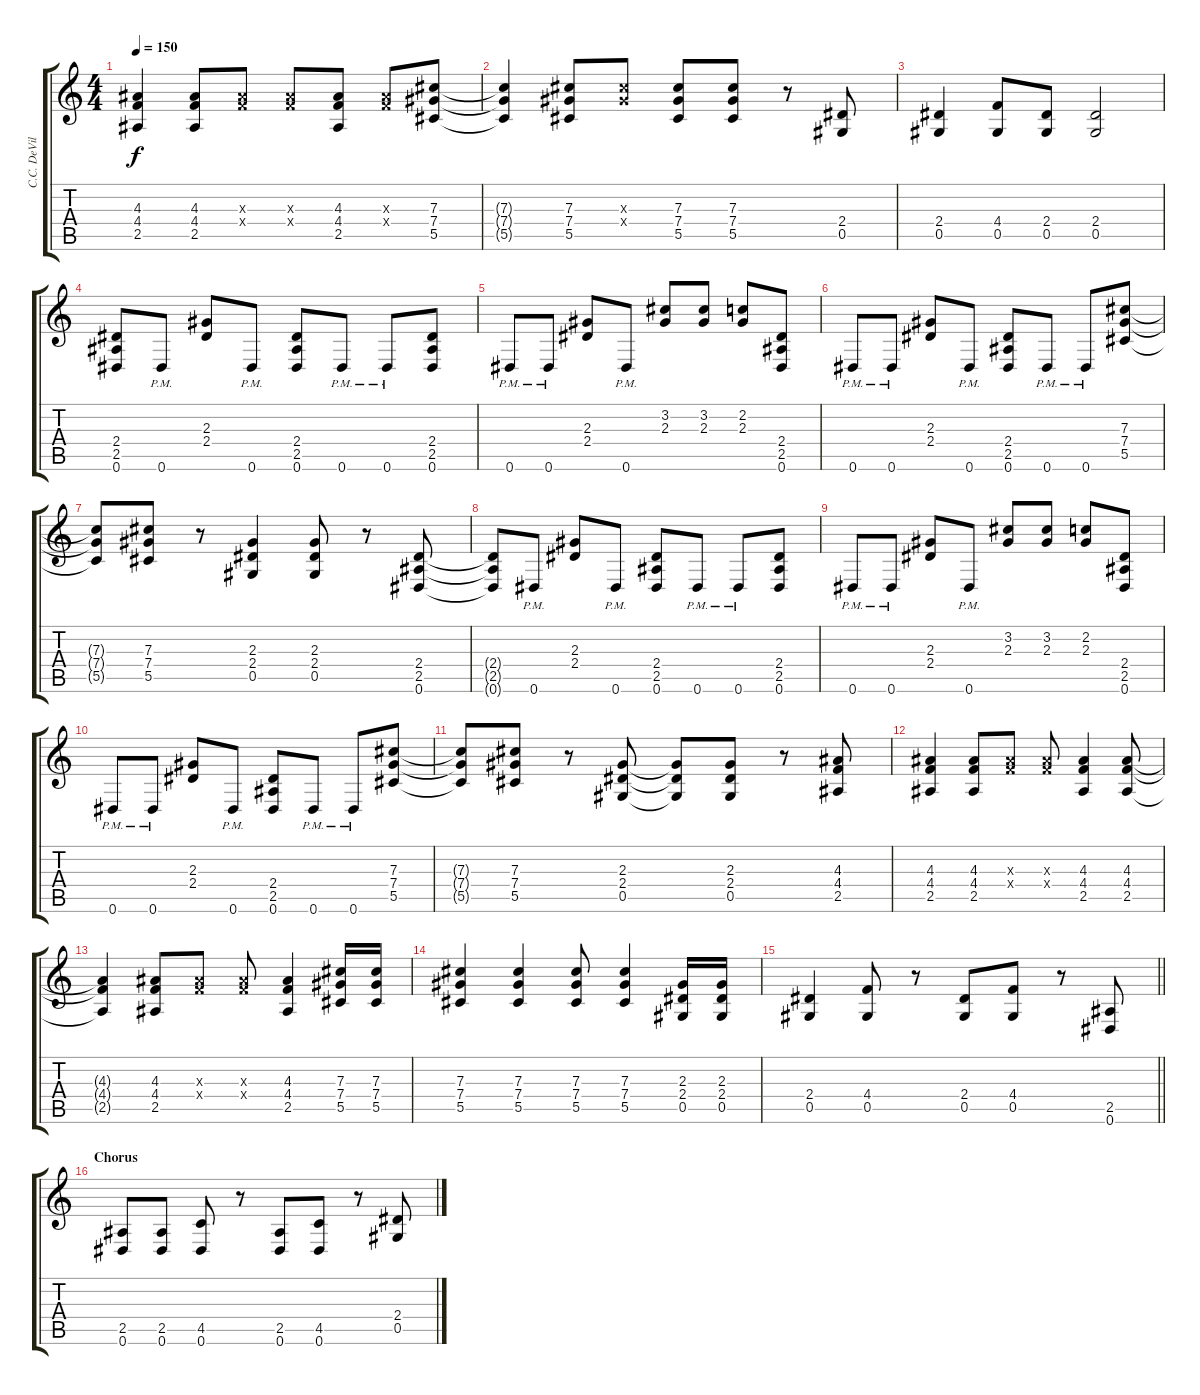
\track ("C.C. DeVille - Rhytm II" "C.C. DeVil") {instrument overdrivenguitar}
\staff {score tabs}
\tuning (Eb4 Bb3 Gb3 Db3 Ab2 Eb2) {hide}
\ts (4 4)
\tempo 150
\clef g2
\ks c
(4.3{t} 4.4{t} 2.5{t}).4{dy f} (4.3 4.4 2.5).8 (4.3{x} 4.4{x}).8 (4.3{x} 4.4{x}).8 (4.3 4.4 2.5).8 (4.3{x} 4.4{x}).8 (7.3 7.4 5.5).8 |
(7.3{t} 7.4{t} 5.5{t}).4 (7.3 7.4 5.5).8 (7.3{x} 7.4{x}).8 (7.3 7.4 5.5).8 (7.3 7.4 5.5).8 r.8 (2.4 0.5).8 |
(2.4 0.5).4 (4.4 0.5).8 (2.4 0.5).8 (2.4 0.5).2 |
(2.4 2.5 0.6).8 0.6{pm}.8 (2.3 2.4).8 0.6{pm}.8 (2.4 2.5 0.6).8 0.6{pm}.8 0.6{pm}.8 (2.4 2.5 0.6).8 |
0.6{pm}.8 0.6{pm}.8 (2.3 2.4).8 0.6{pm}.8 (3.2 2.3).8 (3.2 2.3).8 (2.2 2.3).8 (2.4 2.5 0.6).8 |
0.6{pm}.8 0.6{pm}.8 (2.3 2.4).8 0.6{pm}.8 (2.4 2.5 0.6).8 0.6{pm}.8 0.6{pm}.8 (7.3 7.4 5.5).8 |
(7.3{t} 7.4{t} 5.5{t}).8 (7.3 7.4 5.5).8 r.8 (2.3 2.4 0.5).4 (2.3 2.4 0.5).8 r.8 (2.4 2.5 0.6).8 |
(2.4{t} 2.5{t} 0.6{t}).8 0.6{pm}.8 (2.3 2.4).8 0.6{pm}.8 (2.4 2.5 0.6).8 0.6{pm}.8 0.6{pm}.8 (2.4 2.5 0.6).8 |
0.6{pm}.8 0.6{pm}.8 (2.3 2.4).8 0.6{pm}.8 (3.2 2.3).8 (3.2 2.3).8 (2.2 2.3).8 (2.4 2.5 0.6).8 |
0.6{pm}.8 0.6{pm}.8 (2.3 2.4).8 0.6{pm}.8 (2.4 2.5 0.6).8 0.6{pm}.8 0.6{pm}.8 (7.3 7.4 5.5).8 |
(7.3{t} 7.4{t} 5.5{t}).8 (7.3 7.4 5.5).8 r.8 (2.3 2.4 0.5).8 (2.3{t} 2.4{t} 0.5{t}).8 (2.3 2.4 0.5).8 r.8 (4.3 4.4 2.5).8 |
(4.3 4.4 2.5).4 (4.3 4.4 2.5).8 (4.3{x} 4.4{x}).8 (4.3{x} 4.4{x}).8 (4.3 4.4 2.5).4 (4.3 4.4 2.5).8 |
(4.3{t} 4.4{t} 2.5{t}).4 (4.3 4.4 2.5).8 (4.3{x} 4.4{x}).8 (4.3{x} 4.4{x}).8 (4.3 4.4 2.5).4 (7.3 7.4 5.5).16 (7.3 7.4 5.5).16 |
(7.3 7.4 5.5).4 (7.3 7.4 5.5).4 (7.3 7.4 5.5).8 (7.3 7.4 5.5).4 (2.3 2.4 0.5).16 (2.3 2.4 0.5).16 |
\barLineRight lightlight
(2.4 0.5).4 (4.4 0.5).8 r.8 (2.4 0.5).8 (4.4 0.5).8 r.8 (2.5 0.6).8 |
\section ("" "Chorus")
(2.5 0.6).8 (2.5 0.6).8 (4.5 0.6).8 r.8 (2.5 0.6).8 (4.5 0.6).8 r.8 (2.4 0.5).8
